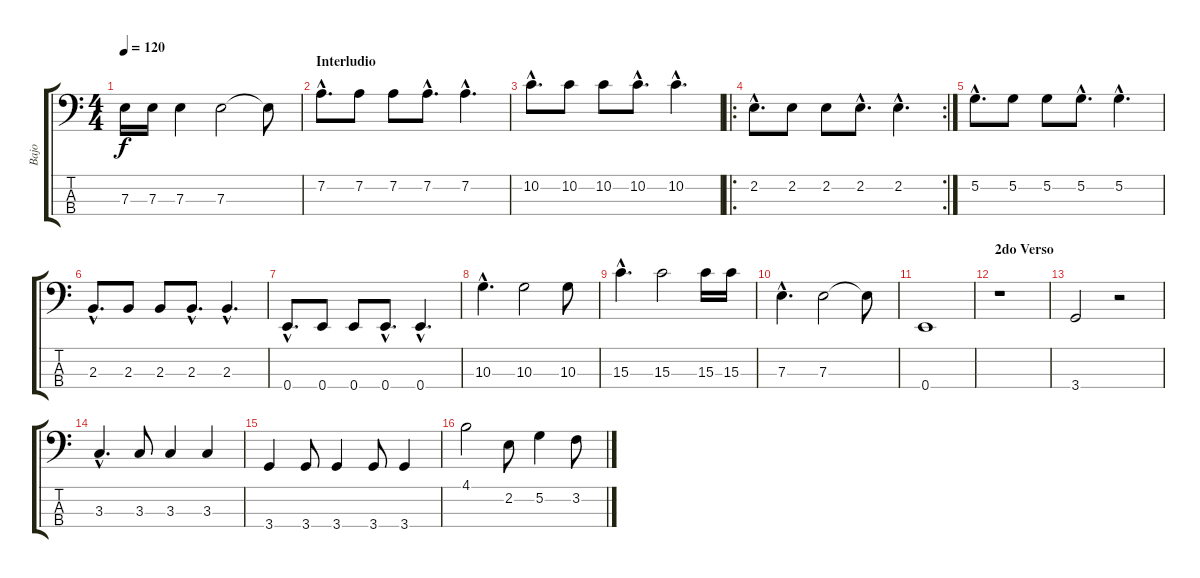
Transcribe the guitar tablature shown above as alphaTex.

\track ("Bajo" "Bajo") {instrument electricbassfinger}
\staff {score tabs}
\tuning (G2 D2 A1 E1) {hide}
\ts (4 4)
\tempo 120
\clef f4
\ks c
7.3.16{dy f} 7.3.16 7.3.4 7.3.2 7.3{t}.8 |
\section ("" "Interludio")
7.2{hac}.8{d} 7.2.8 7.2.8 7.2{hac}.8{d} 7.2{hac}.4{d} |
10.2{hac}.8{d} 10.2.8 10.2.8 10.2{hac}.8{d} 10.2{hac}.4{d} |
\ro
\rc 2
2.2{hac}.8{d} 2.2.8 2.2.8 2.2{hac}.8{d} 2.2{hac}.4{d} |
5.2{hac}.8{d} 5.2.8 5.2.8 5.2{hac}.8{d} 5.2{hac}.4{d} |
2.3{hac}.8{d} 2.3.8 2.3.8 2.3{hac}.8{d} 2.3{hac}.4{d} |
0.4{hac}.8{d} 0.4.8 0.4.8 0.4{hac}.8{d} 0.4{hac}.4{d} |
10.3{hac}.4{d} 10.3.2 10.3.8 |
15.3{hac}.4{d} 15.3.2 15.3.16 15.3.16 |
7.3{hac}.4{d} 7.3.2 7.3{t}.8 |
0.4.1 |
\section ("" "2do Verso")
r.1 |
3.4.2 r.2 |
3.3{hac}.4{d} 3.3.8 3.3.4 3.3.4 |
3.4.4 3.4.8 3.4.4 3.4.8 3.4.4 |
4.1.2 2.2.8 5.2.4 3.2.8
